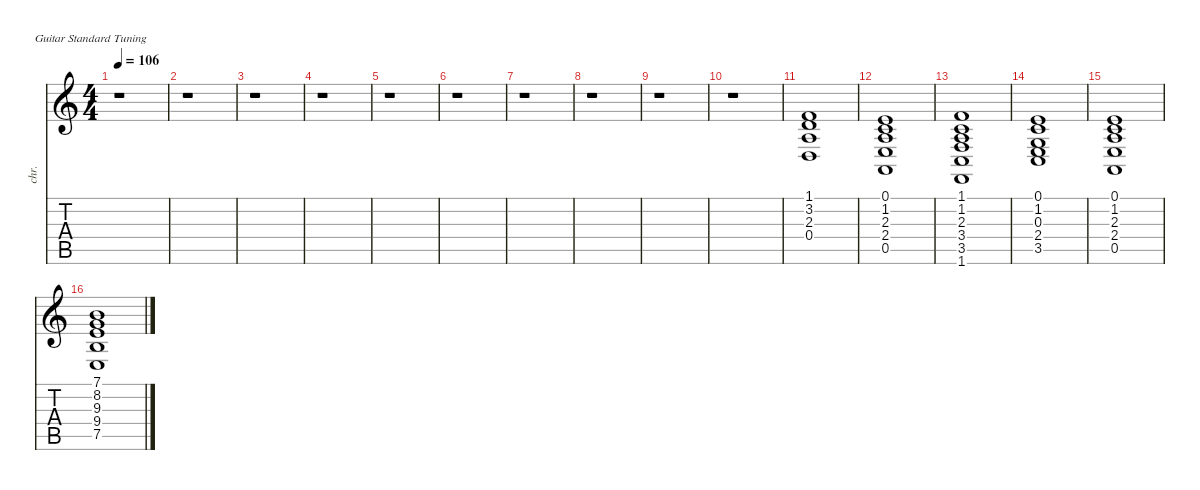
\defaultSystemsLayout 4
\hideDynamics
\bracketExtendMode nobrackets
\track ("Organ 3" "chr.") {instrument choiraahs}
\staff {score tabs}
\tuning (E4 B3 G3 D3 A2 E2)
\ts (4 4)
\tempo 106
\clef g2
\ks c
r.1{dy f instrument choiraahs} |
r.1 |
r.1 |
r.1 |
r.1 |
r.1 |
r.1 |
r.1 |
r.1 |
r.1 |
(1.1 3.2 2.3 0.4).1 |
(0.1 1.2 2.3 2.4 0.5).1 |
(1.1 1.2 2.3 3.4 3.5 1.6).1 |
(0.1 1.2 0.3 2.4 3.5).1 |
(0.1 1.2 2.3 2.4 0.5).1 |
(7.1 8.2 9.3 9.4 7.5).1
